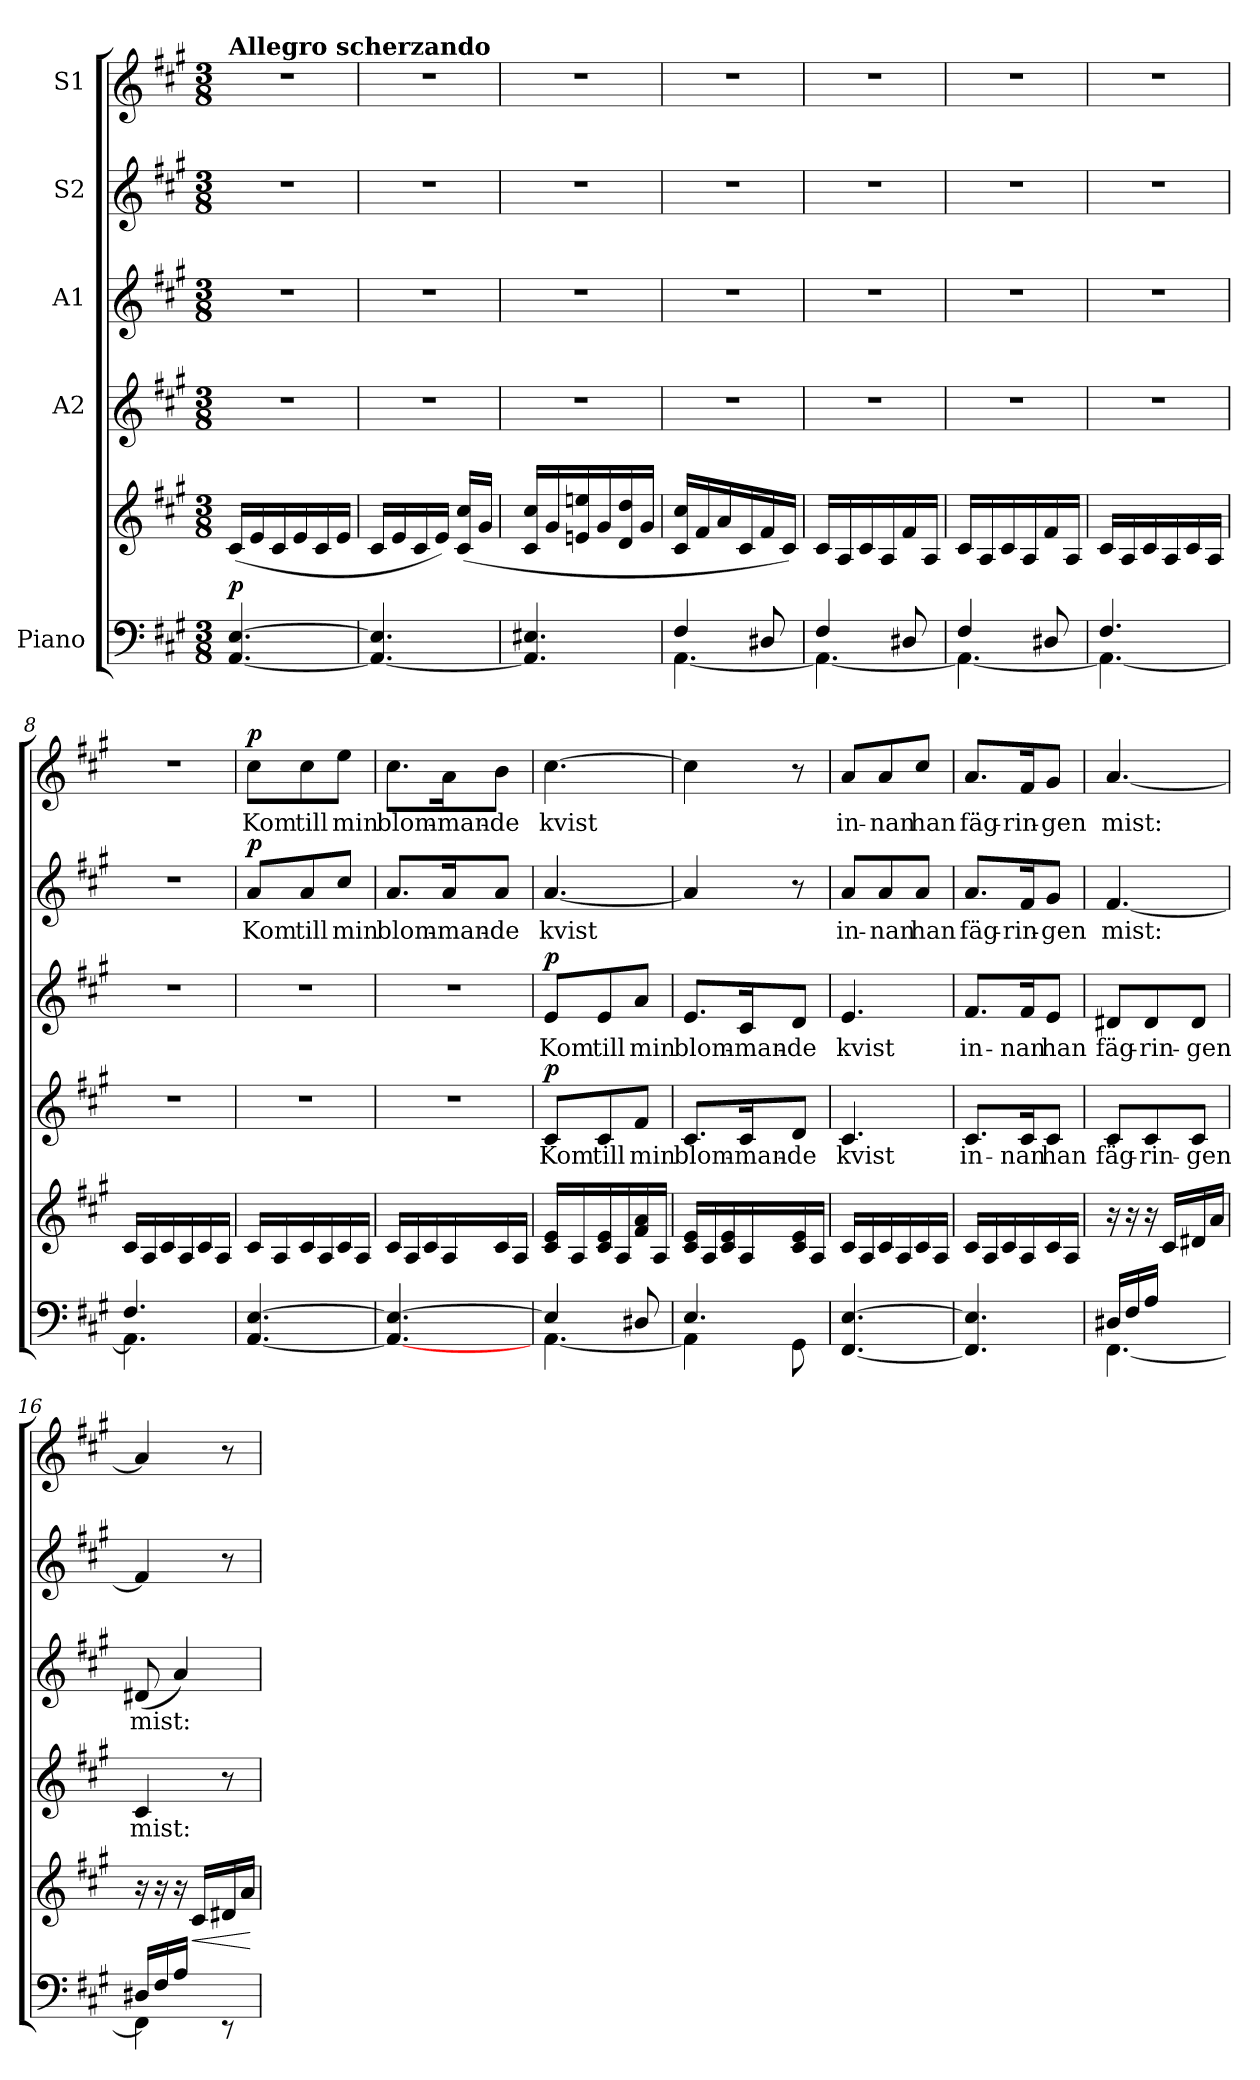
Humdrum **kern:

**kern	**kern	**dynam	**kern	**text	**dynam	**kern	**text	**dynam	**kern	**text	**dynam	**kern	**text	**dynam
*part5	*part5	*part5	*part4	*part4	*part4	*part3	*part3	*part3	*part2	*part2	*part2	*part1	*part1	*part1
*staff6	*staff5	*staff5/6	*staff4	*staff4	*staff4	*staff3	*staff3	*staff3	*staff2	*staff2	*staff2	*staff1	*staff1	*staff1
*I"Piano	*	*	*I"A2	*	*	*I"A1	*	*	*I"S2	*	*	*I"S1	*	*
*clefF4	*clefG2	*	*clefG2	*	*	*clefG2	*	*	*clefG2	*	*	*clefG2	*	*
*k[f#c#g#]	*k[f#c#g#]	*	*k[f#c#g#]	*	*	*k[f#c#g#]	*	*	*k[f#c#g#]	*	*	*k[f#c#g#]	*	*
*A:	*A:	*	*A:	*	*	*A:	*	*	*A:	*	*	*A:	*	*
*M3/8	*M3/8	*	*M3/8	*	*	*M3/8	*	*	*M3/8	*	*	*M3/8	*	*
=1	=1	=1	=1	=1	=1	=1	=1	=1	=1	=1	=1	=1	=1	=1
!	!	!	!	!	!	!	!	!	!	!	!	!LO:TX:a:B:t=Allegro scherzando	!	!
!	!	!LO:DY:a=2	!	!	!	!	!	!	!	!	!	!	!	!
[4.AA/ [4.E/	(<16c#/LL	p	4.r	.	.	4.r	.	.	4.r	.	.	4.r	.	.
.	16e/	.	.	.	.	.	.	.	.	.	.	.	.	.
.	16c#/	.	.	.	.	.	.	.	.	.	.	.	.	.
.	16e/	.	.	.	.	.	.	.	.	.	.	.	.	.
.	16c#/	.	.	.	.	.	.	.	.	.	.	.	.	.
.	16e/JJ	.	.	.	.	.	.	.	.	.	.	.	.	.
=2	=2	=2	=2	=2	=2	=2	=2	=2	=2	=2	=2	=2	=2	=2
4.AA/_ 4.E/]	16c#/LL	.	4.r	.	.	4.r	.	.	4.r	.	.	4.r	.	.
.	16e/	.	.	.	.	.	.	.	.	.	.	.	.	.
.	16c#/	.	.	.	.	.	.	.	.	.	.	.	.	.
.	16e/JJ)	.	.	.	.	.	.	.	.	.	.	.	.	.
.	(<16c#/ 16cc#/LL	.	.	.	.	.	.	.	.	.	.	.	.	.
.	16g#/JJ	.	.	.	.	.	.	.	.	.	.	.	.	.
=3	=3	=3	=3	=3	=3	=3	=3	=3	=3	=3	=3	=3	=3	=3
4.AA/] 4.E#X/	16c#/ 16cc#/LL	.	4.r	.	.	4.r	.	.	4.r	.	.	4.r	.	.
.	16g#/	.	.	.	.	.	.	.	.	.	.	.	.	.
.	16eni/ 16eeni/	.	.	.	.	.	.	.	.	.	.	.	.	.
.	16g#/	.	.	.	.	.	.	.	.	.	.	.	.	.
.	16d/ 16dd/	.	.	.	.	.	.	.	.	.	.	.	.	.
.	16g#/JJ	.	.	.	.	.	.	.	.	.	.	.	.	.
=4	=4	=4	=4	=4	=4	=4	=4	=4	=4	=4	=4	=4	=4	=4
*^	*	*	*	*	*	*	*	*	*	*	*	*	*	*
4F#/	[<4.AA\	16c#/ 16cc#/LL	.	4.r	.	.	4.r	.	.	4.r	.	.	4.r	.	.
.	.	16f#/	.	.	.	.	.	.	.	.	.	.	.	.	.
.	.	16a/	.	.	.	.	.	.	.	.	.	.	.	.	.
.	.	16c#/	.	.	.	.	.	.	.	.	.	.	.	.	.
8D#X/	.	16f#/	.	.	.	.	.	.	.	.	.	.	.	.	.
.	.	16c#/JJ)	.	.	.	.	.	.	.	.	.	.	.	.	.
=5	=5	=5	=5	=5	=5	=5	=5	=5	=5	=5	=5	=5	=5	=5	=5
4F#/	4.AA\_	16c#/LL	.	4.r	.	.	4.r	.	.	4.r	.	.	4.r	.	.
.	.	16A/	.	.	.	.	.	.	.	.	.	.	.	.	.
.	.	16c#/	.	.	.	.	.	.	.	.	.	.	.	.	.
.	.	16A/	.	.	.	.	.	.	.	.	.	.	.	.	.
8D#X/	.	16f#/	.	.	.	.	.	.	.	.	.	.	.	.	.
.	.	16A/JJ	.	.	.	.	.	.	.	.	.	.	.	.	.
=6	=6	=6	=6	=6	=6	=6	=6	=6	=6	=6	=6	=6	=6	=6	=6
4F#/	4.AA\_	16c#/LL	.	4.r	.	.	4.r	.	.	4.r	.	.	4.r	.	.
.	.	16A/	.	.	.	.	.	.	.	.	.	.	.	.	.
.	.	16c#/	.	.	.	.	.	.	.	.	.	.	.	.	.
.	.	16A/	.	.	.	.	.	.	.	.	.	.	.	.	.
8D#X/	.	16f#/	.	.	.	.	.	.	.	.	.	.	.	.	.
.	.	16A/JJ	.	.	.	.	.	.	.	.	.	.	.	.	.
=7	=7	=7	=7	=7	=7	=7	=7	=7	=7	=7	=7	=7	=7	=7	=7
4.F#/	4.AA\_	16c#/LL	.	4.r	.	.	4.r	.	.	4.r	.	.	4.r	.	.
.	.	16A/	.	.	.	.	.	.	.	.	.	.	.	.	.
.	.	16c#/	.	.	.	.	.	.	.	.	.	.	.	.	.
.	.	16A/	.	.	.	.	.	.	.	.	.	.	.	.	.
.	.	16c#/	.	.	.	.	.	.	.	.	.	.	.	.	.
.	.	16A/JJ	.	.	.	.	.	.	.	.	.	.	.	.	.
!!LO:LB:g=z
=8	=8	=8	=8	=8	=8	=8	=8	=8	=8	=8	=8	=8	=8	=8	=8
4.F#/	4.AA\]	16c#/LL	.	4.r	.	.	4.r	.	.	4.r	.	.	4.r	.	.
.	.	16A/	.	.	.	.	.	.	.	.	.	.	.	.	.
.	.	16c#/	.	.	.	.	.	.	.	.	.	.	.	.	.
.	.	16A/	.	.	.	.	.	.	.	.	.	.	.	.	.
.	.	16c#/	.	.	.	.	.	.	.	.	.	.	.	.	.
.	.	16A/JJ	.	.	.	.	.	.	.	.	.	.	.	.	.
*v	*v	*	*	*	*	*	*	*	*	*	*	*	*	*	*
=9	=9	=9	=9	=9	=9	=9	=9	=9	=9	=9	=9	=9	=9	=9
!	!	!	!	!	!	!	!	!	!	!LO:LY:b	!LO:DY:a	!	!LO:LY:b	!LO:DY:a
[4.AA/ [4.E/	16c#/LL	.	4.r	.	.	4.r	.	.	8a/L	Kom	p	8cc#\L	Kom	p
.	16A/	.	.	.	.	.	.	.	.	.	.	.	.	.
!	!	!	!	!	!	!	!	!	!	!LO:LY:b	!	!	!LO:LY:b	!
.	16c#/	.	.	.	.	.	.	.	8a/	till	.	8cc#\	till	.
.	16A/	.	.	.	.	.	.	.	.	.	.	.	.	.
!	!	!	!	!	!	!	!	!	!	!LO:LY:b	!	!	!LO:LY:b	!
.	16c#/	.	.	.	.	.	.	.	8cc#/J	min	.	8ee\J	min	.
.	16A/JJ	.	.	.	.	.	.	.	.	.	.	.	.	.
=10	=10	=10	=10	=10	=10	=10	=10	=10	=10	=10	=10	=10	=10	=10
!	!	!	!	!	!	!	!	!	!	!LO:LY:b	!	!	!LO:LY:b	!
4.AA/_ 4.E/_	16c#/LL	.	4.r	.	.	4.r	.	.	8.a/L	blom-	.	8.cc#\L	blom-	.
.	16A/	.	.	.	.	.	.	.	.	.	.	.	.	.
.	16c#/	.	.	.	.	.	.	.	.	.	.	.	.	.
!	!	!	!	!	!	!	!	!	!	!LO:LY:b	!	!	!LO:LY:b	!
.	16A/	.	.	.	.	.	.	.	16a/k	-man-	.	16a\k	-man-	.
!	!	!	!	!	!	!	!	!	!	!LO:LY:b	!	!	!LO:LY:b	!
.	16c#/	.	.	.	.	.	.	.	8a/J	-de	.	8b\J	-de	.
.	16A/JJ	.	.	.	.	.	.	.	.	.	.	.	.	.
=11	=11	=11	=11	=11	=11	=11	=11	=11	=11	=11	=11	=11	=11	=11
*^	*	*	*	*	*	*	*	*	*	*	*	*	*	*
!	!	!	!	!	!LO:LY:b	!LO:DY:a	!	!LO:LY:b	!LO:DY:a	!	!LO:LY:b	!	!	!LO:LY:b	!
4E/]	[<4.AA\	16c#/ 16e/LL	.	8c#/L	Kom	p	8e/L	Kom	p	[4.a/	kvist	.	[4.cc#\	kvist	.
.	.	16A/	.	.	.	.	.	.	.	.	.	.	.	.	.
!	!	!	!	!	!LO:LY:b	!	!	!LO:LY:b	!	!	!	!	!	!	!
.	.	16c#/ 16e/	.	8c#/	till	.	8e/	till	.	.	.	.	.	.	.
.	.	16A/	.	.	.	.	.	.	.	.	.	.	.	.	.
!	!	!	!	!	!LO:LY:b	!	!	!LO:LY:b	!	!	!	!	!	!	!
8D#X/	.	16f#/ 16a/	.	8f#/J	min	.	8a/J	min	.	.	.	.	.	.	.
.	.	16A/JJ	.	.	.	.	.	.	.	.	.	.	.	.	.
=12	=12	=12	=12	=12	=12	=12	=12	=12	=12	=12	=12	=12	=12	=12	=12
!	!	!	!	!	!LO:LY:b	!	!	!LO:LY:b	!	!	!	!	!	!	!
4.E/	4AA\]	16c#/ 16e/LL	.	8.c#/L	blom-	.	8.e/L	blom-	.	4a/]	.	.	4cc#\]	.	.
.	.	16A/	.	.	.	.	.	.	.	.	.	.	.	.	.
.	.	16c#/ 16e/	.	.	.	.	.	.	.	.	.	.	.	.	.
!	!	!	!	!	!LO:LY:b	!	!	!LO:LY:b	!	!	!	!	!	!	!
.	.	16A/	.	16c#/k	-man-	.	16c#/k	-man-	.	.	.	.	.	.	.
!	!	!	!	!	!LO:LY:b	!	!	!LO:LY:b	!	!	!	!	!	!	!
.	8GG#\	16c#/ 16e/	.	8d/J	-de	.	8d/J	-de	.	8r	.	.	8r	.	.
.	.	16A/JJ	.	.	.	.	.	.	.	.	.	.	.	.	.
*v	*v	*	*	*	*	*	*	*	*	*	*	*	*	*	*
=13	=13	=13	=13	=13	=13	=13	=13	=13	=13	=13	=13	=13	=13	=13
!	!	!	!	!LO:LY:b	!	!	!LO:LY:b	!	!	!LO:LY:b	!	!	!LO:LY:b	!
[4.FF#/ [4.E/	16c#/LL	.	4.c#/	kvist	.	4.e/	kvist	.	8a/L	in-	.	8a/L	in-	.
.	16A/	.	.	.	.	.	.	.	.	.	.	.	.	.
!	!	!	!	!	!	!	!	!	!	!LO:LY:b	!	!	!LO:LY:b	!
.	16c#/	.	.	.	.	.	.	.	8a/	-nan	.	8a/	-nan	.
.	16A/	.	.	.	.	.	.	.	.	.	.	.	.	.
!	!	!	!	!	!	!	!	!	!	!LO:LY:b	!	!	!LO:LY:b	!
.	16c#/	.	.	.	.	.	.	.	8a/J	han	.	8cc#/J	han	.
.	16A/JJ	.	.	.	.	.	.	.	.	.	.	.	.	.
!!LO:PB:g=z
=14	=14	=14	=14	=14	=14	=14	=14	=14	=14	=14	=14	=14	=14	=14
!	!	!	!	!LO:LY:b	!	!	!LO:LY:b	!	!	!LO:LY:b	!	!	!LO:LY:b	!
4.FF#/] 4.E/]	16c#/LL	.	8.c#/L	in-	.	8.f#/L	in-	.	8.a/L	fäg-	.	8.a/L	fäg-	.
.	16A/	.	.	.	.	.	.	.	.	.	.	.	.	.
.	16c#/	.	.	.	.	.	.	.	.	.	.	.	.	.
!	!	!	!	!LO:LY:b	!	!	!LO:LY:b	!	!	!LO:LY:b	!	!	!LO:LY:b	!
.	16A/	.	16c#/k	-nan	.	16f#/k	-nan	.	16f#/k	-rin-	.	16f#/k	-rin-	.
!	!	!	!	!LO:LY:b	!	!	!LO:LY:b	!	!	!LO:LY:b	!	!	!LO:LY:b	!
.	16c#/	.	8c#/J	han	.	8e/J	han	.	8g#/J	-gen	.	8g#/J	-gen	.
.	16A/JJ	.	.	.	.	.	.	.	.	.	.	.	.	.
=15	=15	=15	=15	=15	=15	=15	=15	=15	=15	=15	=15	=15	=15	=15
*^	*	*	*	*	*	*	*	*	*	*	*	*	*	*
!	!	!	!	!	!LO:LY:b	!	!	!LO:LY:b	!	!	!LO:LY:b	!	!	!LO:LY:b	!
16D#X/LL	[<4.FF#\	16r	.	8c#/L	fäg-	.	8d#X/L	fäg-	.	[4.f#/	mist:	.	[4.a/	mist:	.
16F#/	.	16r	.	.	.	.	.	.	.	.	.	.	.	.	.
!	!	!	!	!	!LO:LY:b	!	!	!LO:LY:b	!	!	!	!	!	!	!
16A/JJ	.	16r	.	8c#/	-rin-	.	8d#/	-rin-	.	.	.	.	.	.	.
16ryy	.	16c#/LL	.	.	.	.	.	.	.	.	.	.	.	.	.
!	!	!	!	!	!LO:LY:b	!	!	!LO:LY:b	!	!	!	!	!	!	!
16ryy	.	16d#X/	.	8c#/J	-gen	.	8d#/J	-gen	.	.	.	.	.	.	.
16ryy	.	16a/JJ	.	.	.	.	.	.	.	.	.	.	.	.	.
=16	=16	=16	=16	=16	=16	=16	=16	=16	=16	=16	=16	=16	=16	=16	=16
!	!	!	!	!	!LO:LY:b	!	!	!LO:LY:b	!	!	!	!	!	!	!
16D#X/LL	4FF#\]	16r	.	4c#/	mist:	.	(<8d#X/	mist:	.	4f#/]	.	.	4a/]	.	.
16F#/	.	16r	.	.	.	.	.	.	.	.	.	.	.	.	.
16A/JJ	.	16r	.	.	.	.	4a/)	.	.	.	.	.	.	.	.
!	!	!	!LO:HP:b	!	!	!	!	!	!	!	!	!	!	!	!
16ryy	.	16c#/LL	<	.	.	.	.	.	.	.	.	.	.	.	.
16ryy	8rEE	16d#X/	.	8r	.	.	.	.	.	8r	.	.	8r	.	.
16ryy	.	16a/JJ	.	.	.	.	.	.	.	.	.	.	.	.	.
*v	*v	*	*	*	*	*	*	*	*	*	*	*	*	*	*
.	.	[	.	.	.	.	.	.	.	.	.	.	.	.
=	=	=	=	=	=	=	=	=	=	=	=	=	=	=
*-	*-	*-	*-	*-	*-	*-	*-	*-	*-	*-	*-	*-	*-	*-
